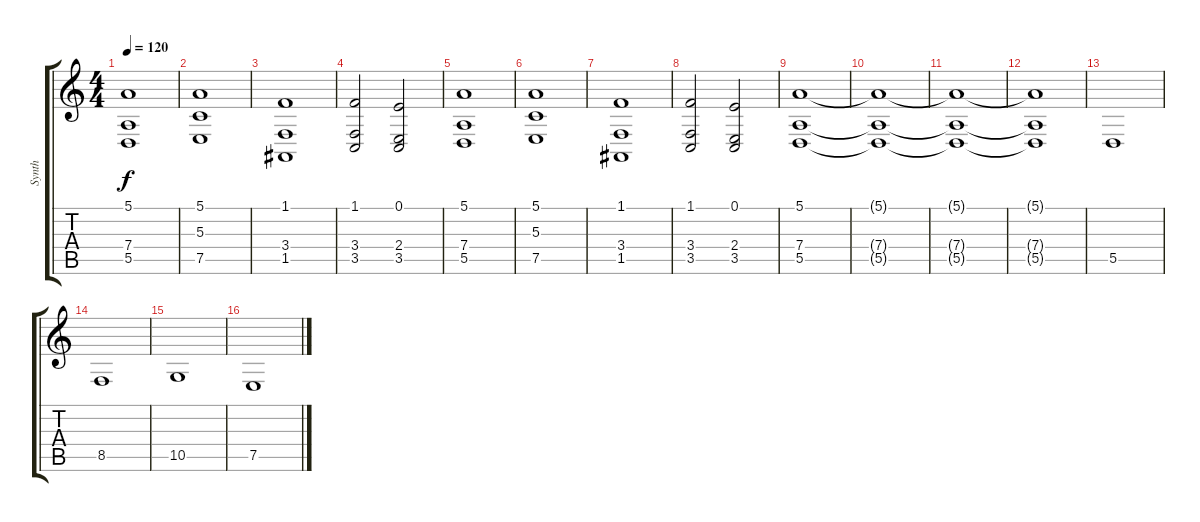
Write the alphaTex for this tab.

\track ("Synth" "Synth") {instrument synthstrings2}
\staff {score tabs}
\tuning (E4 B3 G3 D3 A2 E2) {hide}
\ts (4 4)
\tempo 120
\clef g2
\ks c
(5.1 7.4 5.5).1{dy f} |
(5.1 5.3 7.5).1 |
(1.1 3.4 1.5).1 |
(1.1 3.4 3.5).2 (0.1 2.4 3.5).2 |
(5.1 7.4 5.5).1 |
(5.1 5.3 7.5).1 |
(1.1 3.4 1.5).1 |
(1.1 3.4 3.5).2 (0.1 2.4 3.5).2 |
(5.1 7.4 5.5).1 |
(5.1{t} 7.4{t} 5.5{t}).1 |
(5.1{t} 7.4{t} 5.5{t}).1 |
(5.1{t} 7.4{t} 5.5{t}).1 |
5.5.1{volume 16} |
8.5.1 |
10.5.1 |
7.5.1
